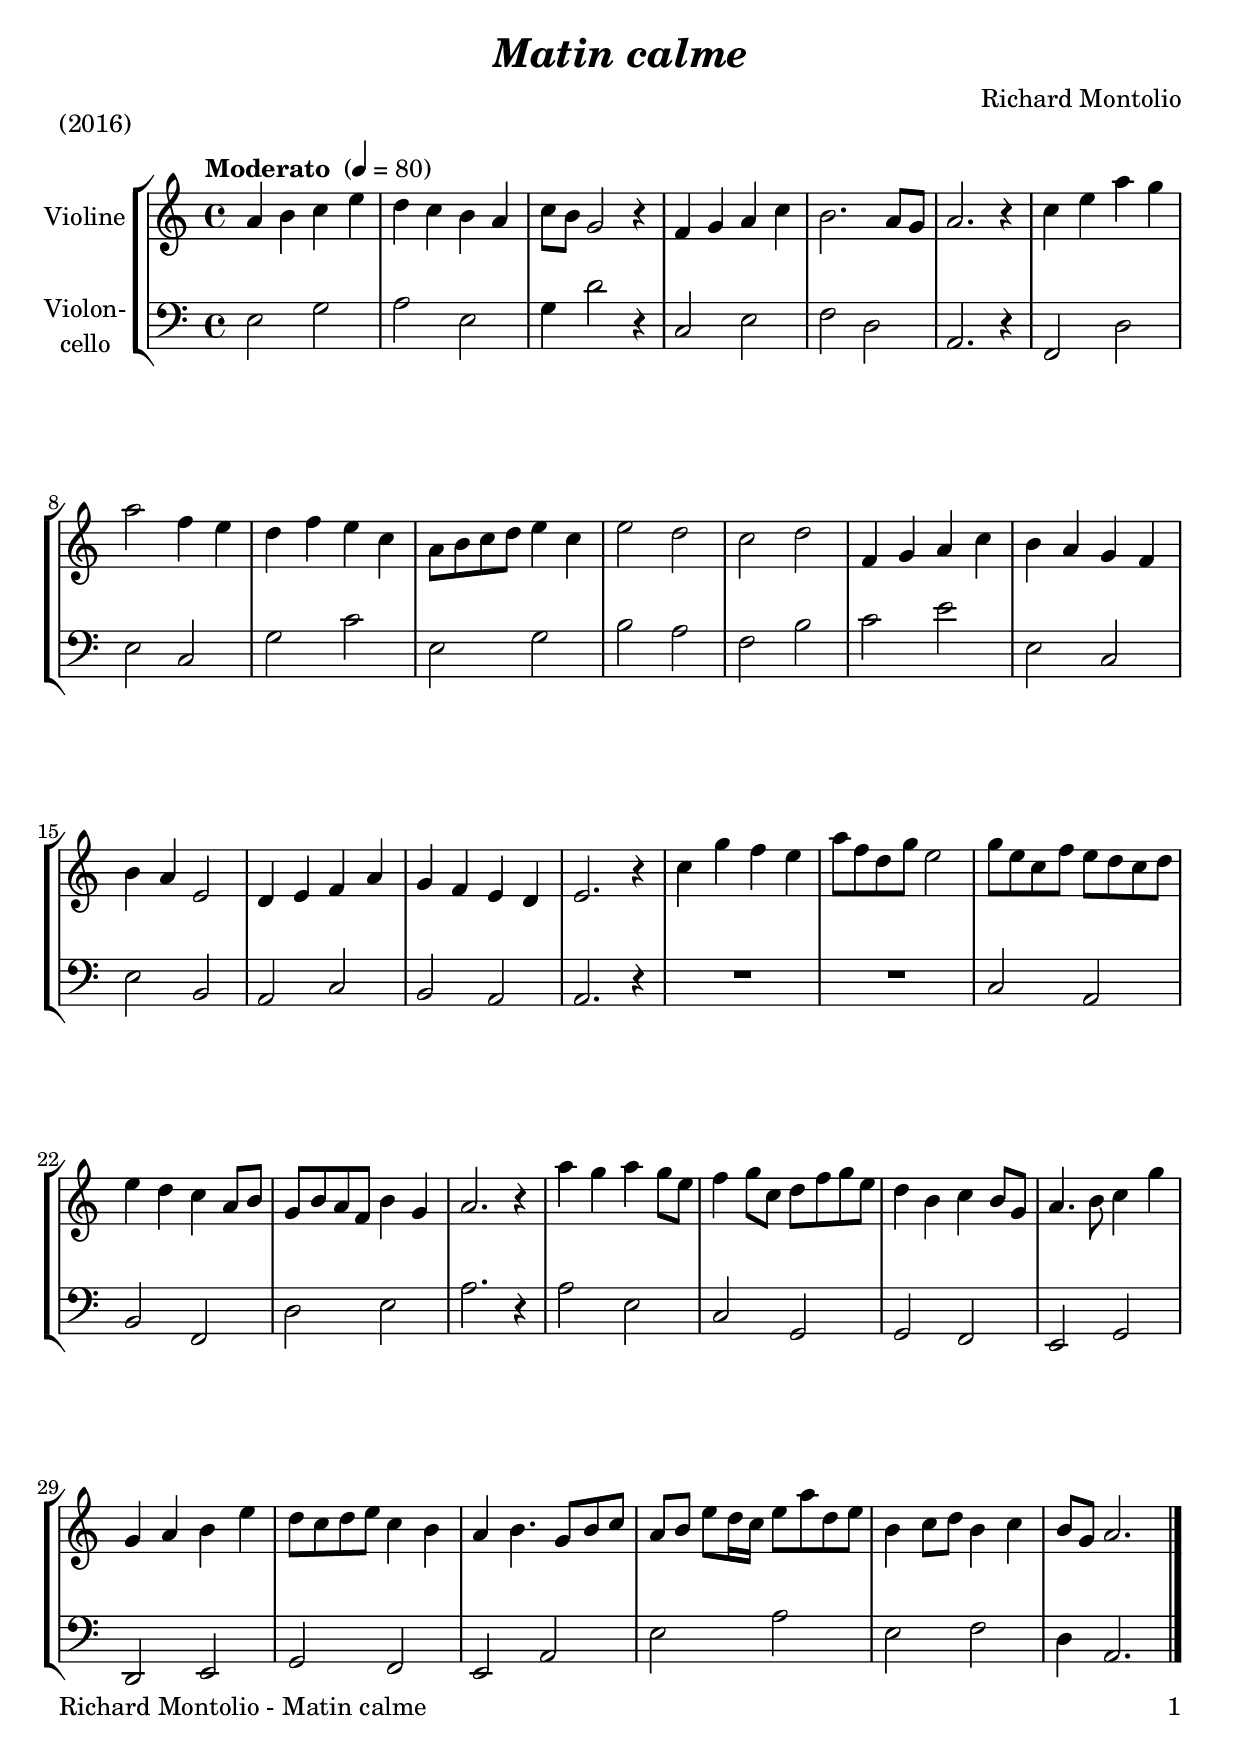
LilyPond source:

\version "2.20.2"
\include "deutsch.ly"

#(set-global-staff-size 22)

\header {
  title     = \markup \bold \italic "Matin calme"
  composer  = "Richard Montolio"
%  arranger  = ""
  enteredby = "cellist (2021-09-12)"
  piece     = "(2016)"
}

voiceconsts = {
 \key a \minor
 \time 4/4
% \clef "bass"
 \clef "treble"
% \numericTimeSignature
 \compressEmptyMeasures
 % Set default beaming for all staves
% \set Timing.beamExceptions = #'()
% \set Timing.baseMoment     = #(ly:make-moment 1 4)
% \set Timing.beatStructure  = #'(1 1 1)
 \tempo "Moderato " 4=80
}

mivl = "violin"
miba = "cello"

rit = \mark \markup \box \italic "rit."

va = \relative c'' {
  \voiceconsts

  a4 h c e
  d c h a
  c8 h g2 r4
  f g a c
  h2. a8 g
  a2. r4
  c e a g
  a2 f4 e

  d f e c
  a8 h c d e4 c
  e2 d
  c d
  f,4 g a c
  h a g f
  h a e2
  d4 e f a
  g f e d

  e2. r4
  c' g' f e
  a8 f d g e2
  g8 e c f e d c d
  e4 d c a8 h
  g h a f h4 g
  a2. r4

  a' g a g8 e
  f4 g8 c, d f g e
  d4 h c h8 g
  a4. h8 c4 g'
  g, a h e
  d8 c d e c4 h
  a h4. g8 h c

  a h e d16 c e8 a d, e
  h4 c8 d h4 c
  h8 g a2. \bar "|."
}

vb = \relative c {
  \voiceconsts
  \clef "bass"

  e2 g
  a e
  g4 d'2 r4
  c,2 e
  f d
  a2. r4
  f2 d'
  e c

  g' c
  e, g
  h a
  f h
  c e
  e, c
  e h
  a c
  h a

  a2. r4
  R1*2
  c2 a
  h f
  d' e
  a2. r4

  a2 e
  c g
  g f
  e g
  d e
  g f
  e a

  e' a
  e f
  d4 a2. \bar "|."
}


music = \new StaffGroup <<
      \new Staff {
        \set Staff.midiInstrument = \mivl
        \set Staff.instrumentName = \markup \center-column { "Violine" }
        \transpose a a { \va }
      }
      
      \new Staff {
        \set Staff.midiInstrument = \miba
        \set Staff.instrumentName = \markup \center-column { "Violon-" "cello" }
        \transpose a a { \vb }
      }
>>

\book {
  \paper {
    print-page-number = ##t
    print-first-page-number = ##t
    ragged-last-bottom = ##f
    oddHeaderMarkup = \markup \null
    evenHeaderMarkup = \markup \null
    oddFooterMarkup = \markup {
      \fill-line {
        \on-the-fly #print-page-number-check-first
        "Richard Montolio - Matin calme" \fromproperty #'page:page-number-string
      }
    }
    evenFooterMarkup = \oddFooterMarkup
  } \score {
    \music
    \layout {}
  }

  \score {
    \unfoldRepeats \music

    \midi {
      \context {
        \Score
      }
    }
  }
}